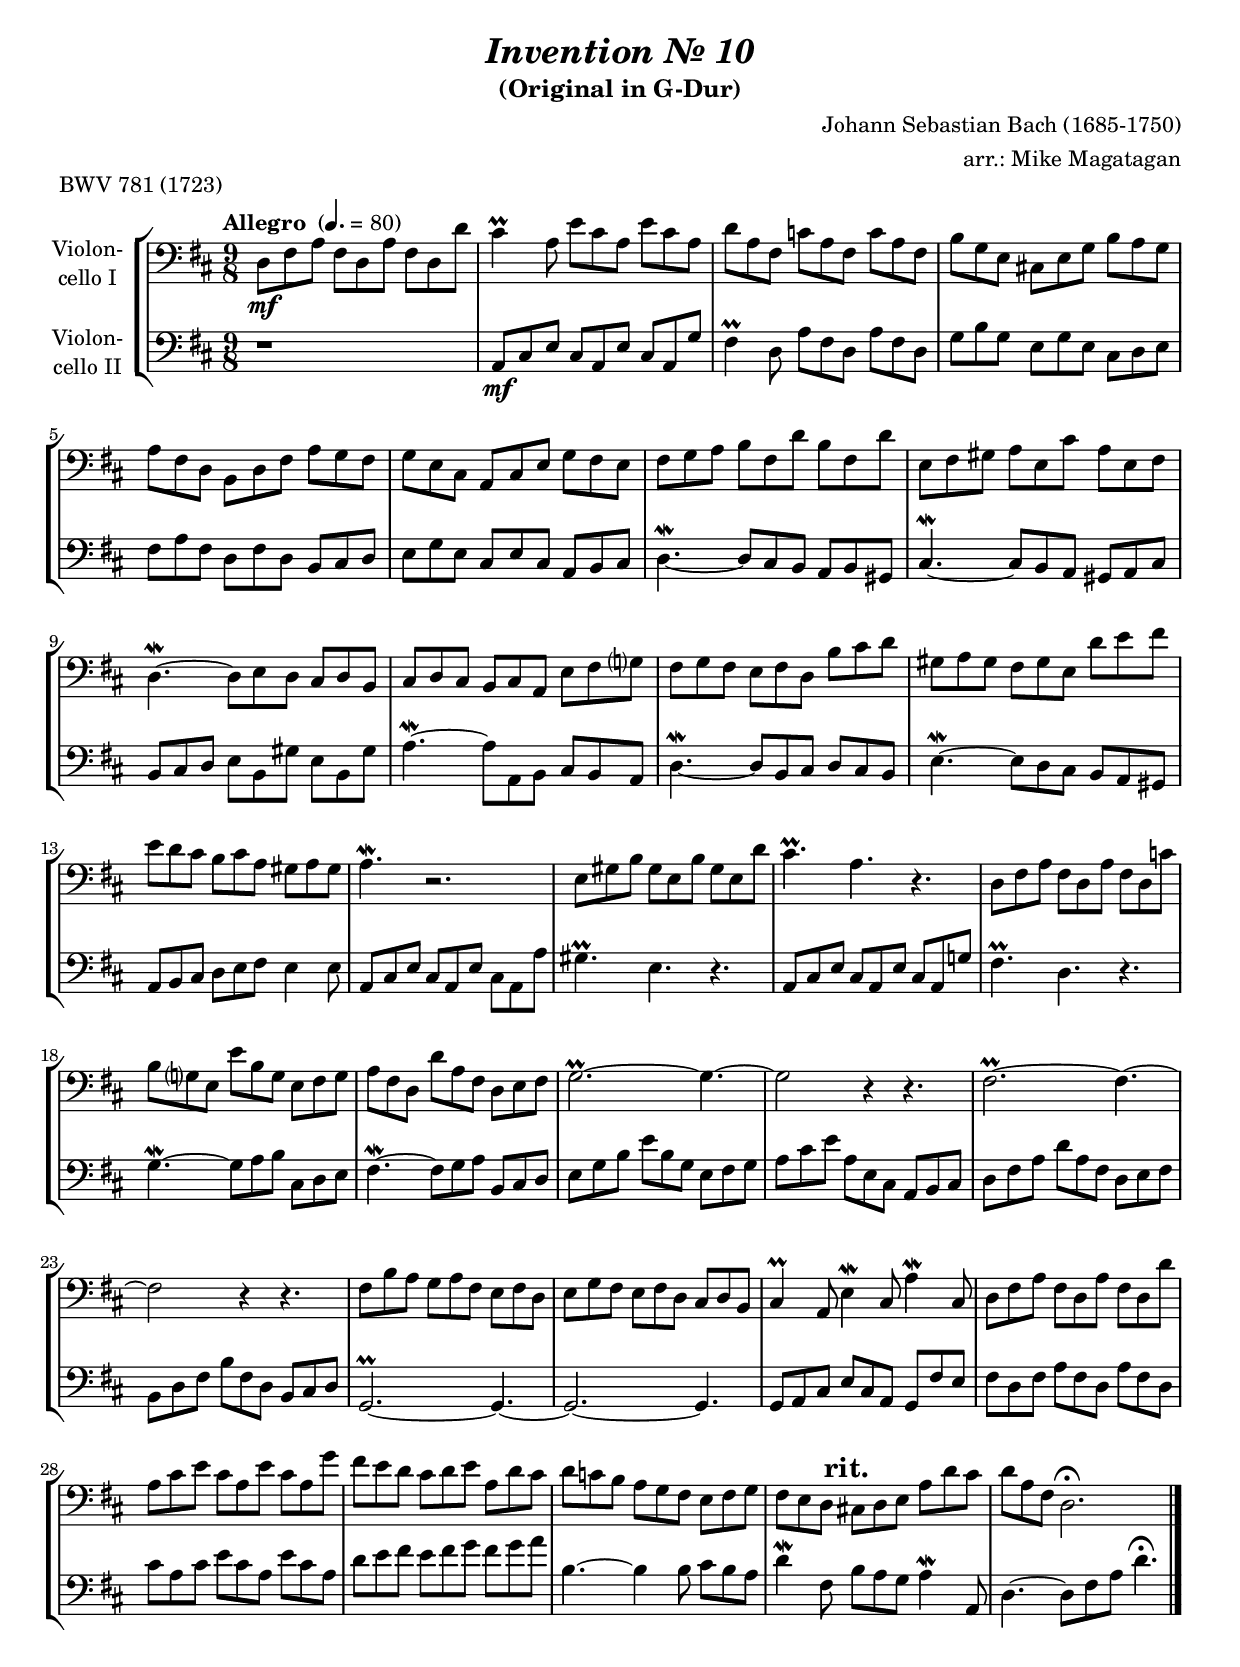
\version "2.18.2"
\include "deutsch.ly"
  
#(set-global-staff-size 19)

\header {
  title     = \markup \bold \italic "Invention Nr. 10"
  subtitle  = "(Original in G-Dur)"
  composer  = "Johann Sebastian Bach (1685-1750)"
  arranger  = "arr.: Mike Magatagan"
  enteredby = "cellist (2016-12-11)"
  piece     = "BWV 781 (1723)"
}

voiceconsts = {
  \key c \major
  \time 9/8
  \clef "bass"
% \numericTimeSignature
  \compressFullBarRests
  \tempo "Allegro " 4.=80
}

mifl = "flute"
mist = "string ensemble 1"
miba = "bassoon"
%miba = "harpsichord"
milo = "drawbar organ"

rit = \mark \markup \bold "rit."

va = \relative c {
  \voiceconsts

  c8\mf e g e c g' e c c'
  h4\prall g8 d' h g d' h g
  c g e b' g e b' g e
  a f d h! d f a g f
  
  g e c a c e g f e
  f d h g h d f e d
  e f g a e c' a e c'
  d, e fis g d h' g d e

  c4.~\mordent c8 d c h c a
  h c h a h g d' e f?
  e f e d e c a' h c
  fis, g fis e fis d c' d e

  d c h a h g fis g fis
  g4.\mordent r2.
  d8 fis a fis d a' fis d c'
  h4.\prall g r
  c,8 e g e c g' e c b'

  a f? d d' a f d e f
  g e c c' g e c d e
  f2.~\prall f4.~
  f2 r4 r4.
  e2.~\prall e4.~
  e2 r4 r4.
  e8 a g f g e d e c

  d f e d e c h c a
  h4\prall g8 d'4\mordent h8 g'4\mordent h,8
  c e g e c g' e c c'
  g h d h g d' h g f'

  e d c h c d g, c h
  c b a g f e d e f
  e d c \rit h! c d g c h
  c g e c2.\fermata \bar "."
}

vb = \relative c {
  \voiceconsts

  r1 s8
  g\mf h d h g d' h g f'
  e4\prall c8 g' e c g' e c
  f a f d f d h c d
  e g e c e c a h c

  d f d h d h g a h
  c4.~\mordent c8 h a g a fis
  h4.~\mordent h8 a g fis g h
  a h c d a fis' d a fis'

  g4.~\mordent g8 g, a h a g
  c4.~\mordent c8 a h c h a
  d4.~\mordent d8 c h a g fis
  g a h c d e d4 d8
  g, h d h g d' h g g'

  fis4.\prall d r
  g,8 h d h g d' h g f'!
  e4.\prall c r
  f~\mordent f8 g a h, c d
  e4.~\mordent e8 f g a, h c

  d f a d a f d e f
  g h d g, d h g a h
  c e g c g e c d e
  a, c e a e c a h c
  f,2.~\prall f4.~

  f2.~ f4.
  f8 g h d h g f e' d
  e c e g e c g' e c
  h' g h d h g d' h g
  c d e d e f e f g

  a,4.~ a4 a8 h a g
  c4\mordent e,8 \rit a g f g4\mordent g,8
  c4.~ c8 e g c4.\fermata \bar "|."
}


music = \new StaffGroup <<
      \new Staff {
	\set Staff.midiInstrument = \mist
	\set Staff.instrumentName = \markup \center-column { "Violon-" "cello I" }
	\transpose c d { \va }
      }

      \new Staff {
	\set Staff.midiInstrument = \miba
	\set Staff.instrumentName = \markup \center-column { "Violon-" "cello II" }
	\transpose c d { \vb }
      }
>>

\book {
  \score {
    \music
    \layout {}
  }

  \score {
    \unfoldRepeats \music

    \midi {
      \context {
        \Score
      }
    }
  }
}
